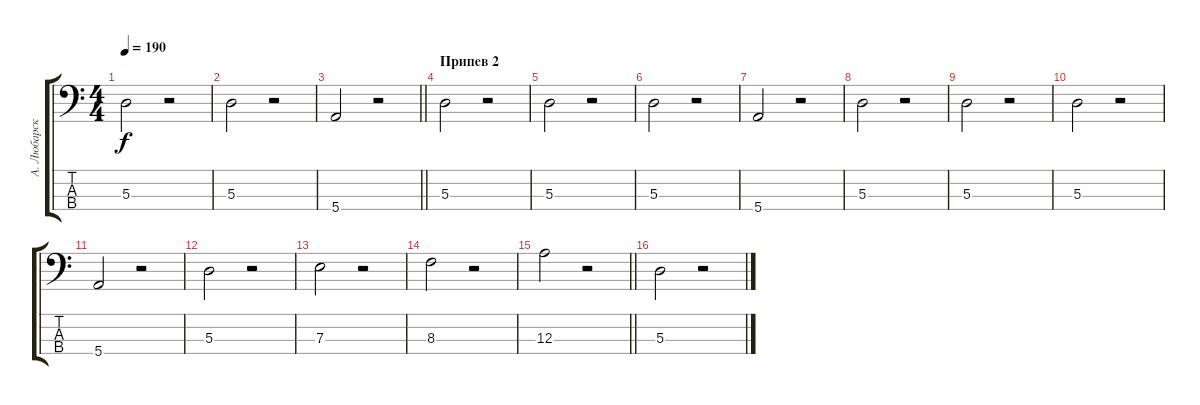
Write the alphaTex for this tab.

\track ("А. Любарский" "А. Любарск") {instrument synthbass2}
\staff {score tabs}
\tuning (G2 D2 A1 E1) {hide}
\ts (4 4)
\tempo 190
\clef f4
\ks c
5.3.2{dy f} r.2 |
5.3.2 r.2 |
\barLineRight lightlight
5.4.2 r.2 |
\section ("" "Припев 2")
5.3.2 r.2 |
5.3.2 r.2 |
5.3.2 r.2 |
5.4.2 r.2 |
5.3.2 r.2 |
5.3.2 r.2 |
5.3.2 r.2 |
5.4.2 r.2 |
5.3.2 r.2 |
7.3.2 r.2 |
8.3.2 r.2 |
\barLineRight lightlight
12.3.2 r.2 |
5.3.2 r.2
